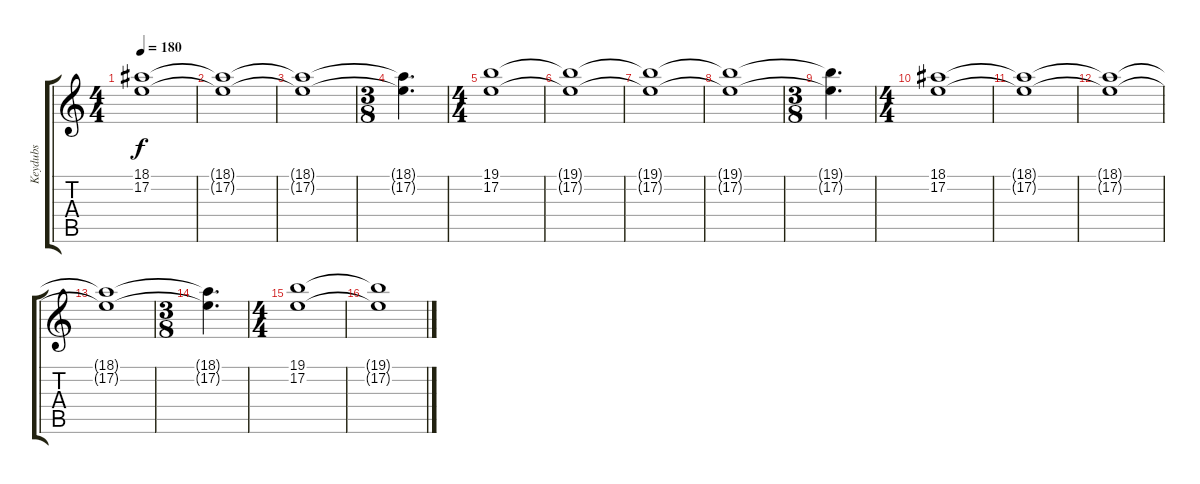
\track ("Keydubs" "Keydubs") {instrument rockorgan}
\staff {score tabs}
\tuning (E4 B3 G3 D3 A2 E2) {hide}
\ts (4 4)
\tempo 180
\clef g2
\ks c
(18.1{t} 17.2{t}).1{dy f} |
(18.1{t} 17.2{t}).1 |
(18.1{t} 17.2{t}).1 |
\ts (3 8)
(18.1{t} 17.2{t}).4{d} |
\ts (4 4)
(19.1 17.2).1 |
(19.1{t} 17.2{t}).1 |
(19.1{t} 17.2{t}).1 |
(19.1{t} 17.2{t}).1 |
\ts (3 8)
(19.1{t} 17.2{t}).4{d} |
\ts (4 4)
(18.1 17.2).1 |
(18.1{t} 17.2{t}).1 |
(18.1{t} 17.2{t}).1 |
(18.1{t} 17.2{t}).1 |
\ts (3 8)
(18.1{t} 17.2{t}).4{d} |
\ts (4 4)
(19.1 17.2).1 |
(19.1{t} 17.2{t}).1
